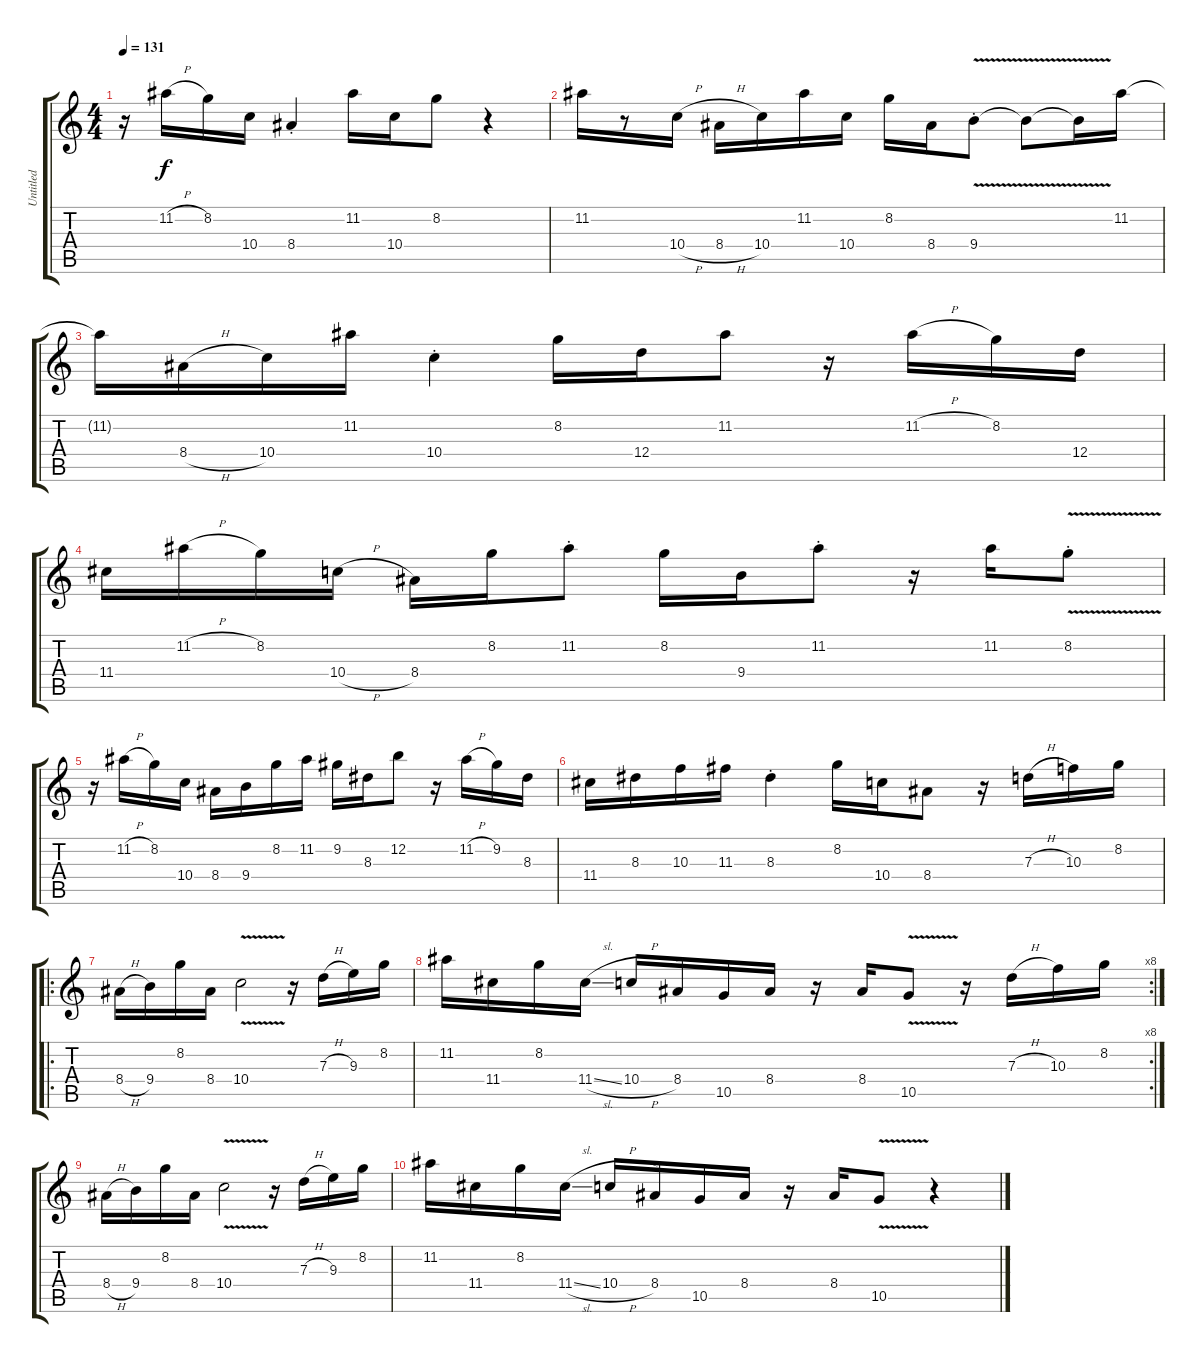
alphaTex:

\track ("Untitled" "Untitled") {instrument electricguitarjazz}
\staff {score tabs}
\tuning (E4 B3 G3 D3 A2 E2) {hide}
\ts (4 4)
\tempo 131
\clef g2
\ks c
r.16{dy f} 11.2{h}.16 8.2.16 10.4.16 8.4{st}.4 11.2.16 10.4.16 8.2.8 r.4 |
11.2.16 r.8 10.4{h}.16 8.4{h}.16 10.4.16 11.2.16 10.4.16 8.2.16 8.4.16 9.4{v st}.8 9.4{v t}.8 9.4{v t}.16 11.2.16 |
11.2{t}.16 8.4{h}.16 10.4.16 11.2.16 10.4{st}.4 8.2.16 12.4.16 11.2.8 r.16 11.2{h}.16 8.2.16 12.4.16 |
11.4.16 11.2{h}.16 8.2.16 10.4{h}.16 8.4.16 8.2.16 11.2{st}.8 8.2.16 9.4.16 11.2{st}.8 r.16 11.2.16 8.2{v st}.8 |
r.16 11.2{h}.16 8.2.16 10.4.16 8.4.16 9.4.16 8.2.16 11.2.16 9.2.16 8.3.16 12.2.8 r.16 11.2{h}.16 9.2.16 8.3.16 |
11.4.16 8.3.16 10.3.16 11.3.16 8.3{st}.4 8.2.16 10.4.16 8.4.8 r.16 7.3{h}.16 10.3.16 8.2.16 |
\ro
8.4{h}.16 9.4.16 8.2.16 8.4.16 10.4{v}.2 r.16 7.3{h}.16 9.3.16 8.2.16 |
\rc 8
11.2.16 11.4.16 8.2.16 11.4{sl}.16 10.4{h}.16 8.4.16 10.5.16 8.4.16 r.16 8.4.16 10.5{v}.8 r.16 7.3{h}.16 10.3.16 8.2.16 |
8.4{h}.16 9.4.16 8.2.16 8.4.16 10.4{v}.2 r.16 7.3{h}.16 9.3.16 8.2.16 |
11.2.16 11.4.16 8.2.16 11.4{sl}.16 10.4{h}.16 8.4.16 10.5.16 8.4.16 r.16 8.4.16 10.5{v}.8 r.4
